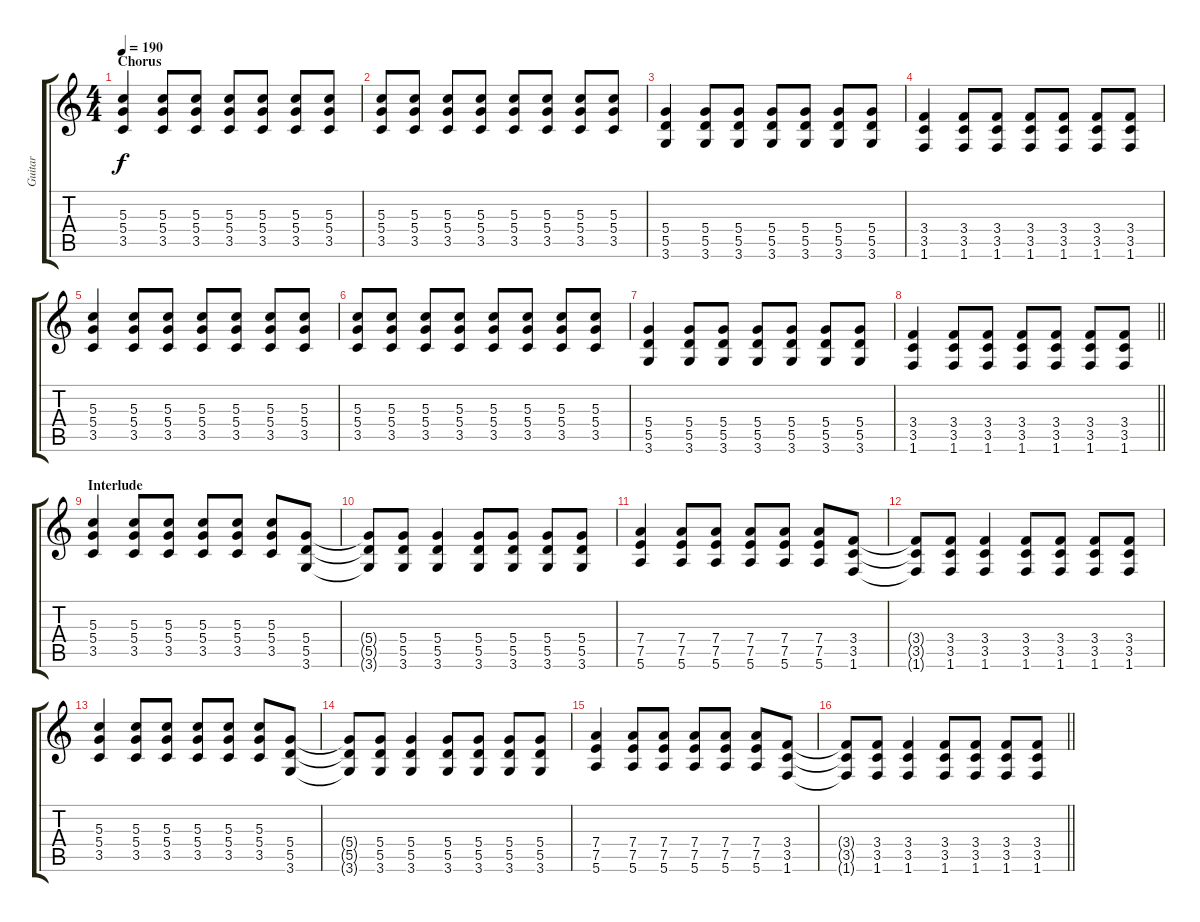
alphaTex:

\track ("Guitar" "Guitar") {instrument distortionguitar}
\staff {score tabs}
\tuning (E4 B3 G3 D3 A2 E2) {hide}
\ts (4 4)
\section ("" "Chorus")
\tempo 190
\clef g2
\ks c
(5.3 5.4 3.5).4{dy f} (5.3 5.4 3.5).8 (5.3 5.4 3.5).8 (5.3 5.4 3.5).8 (5.3 5.4 3.5).8 (5.3 5.4 3.5).8 (5.3 5.4 3.5).8 |
(5.3 5.4 3.5).8 (5.3 5.4 3.5).8 (5.3 5.4 3.5).8 (5.3 5.4 3.5).8 (5.3 5.4 3.5).8 (5.3 5.4 3.5).8 (5.3 5.4 3.5).8 (5.3 5.4 3.5).8 |
(5.4 5.5 3.6).4 (5.4 5.5 3.6).8 (5.4 5.5 3.6).8 (5.4 5.5 3.6).8 (5.4 5.5 3.6).8 (5.4 5.5 3.6).8 (5.4 5.5 3.6).8 |
(3.4 3.5 1.6).4 (3.4 3.5 1.6).8 (3.4 3.5 1.6).8 (3.4 3.5 1.6).8 (3.4 3.5 1.6).8 (3.4 3.5 1.6).8 (3.4 3.5 1.6).8 |
(5.3 5.4 3.5).4 (5.3 5.4 3.5).8 (5.3 5.4 3.5).8 (5.3 5.4 3.5).8 (5.3 5.4 3.5).8 (5.3 5.4 3.5).8 (5.3 5.4 3.5).8 |
(5.3 5.4 3.5).8 (5.3 5.4 3.5).8 (5.3 5.4 3.5).8 (5.3 5.4 3.5).8 (5.3 5.4 3.5).8 (5.3 5.4 3.5).8 (5.3 5.4 3.5).8 (5.3 5.4 3.5).8 |
(5.4 5.5 3.6).4 (5.4 5.5 3.6).8 (5.4 5.5 3.6).8 (5.4 5.5 3.6).8 (5.4 5.5 3.6).8 (5.4 5.5 3.6).8 (5.4 5.5 3.6).8 |
\barLineRight lightlight
(3.4 3.5 1.6).4 (3.4 3.5 1.6).8 (3.4 3.5 1.6).8 (3.4 3.5 1.6).8 (3.4 3.5 1.6).8 (3.4 3.5 1.6).8 (3.4 3.5 1.6).8 |
\section ("" "Interlude")
(5.3 5.4 3.5).4 (5.3 5.4 3.5).8 (5.3 5.4 3.5).8 (5.3 5.4 3.5).8 (5.3 5.4 3.5).8 (5.3 5.4 3.5).8 (5.4 5.5 3.6).8 |
(5.4{t} 5.5{t} 3.6{t}).8 (5.4 5.5 3.6).8 (5.4 5.5 3.6).4 (5.4 5.5 3.6).8 (5.4 5.5 3.6).8 (5.4 5.5 3.6).8 (5.4 5.5 3.6).8 |
(7.4 7.5 5.6).4 (7.4 7.5 5.6).8 (7.4 7.5 5.6).8 (7.4 7.5 5.6).8 (7.4 7.5 5.6).8 (7.4 7.5 5.6).8 (3.4 3.5 1.6).8 |
(3.4{t} 3.5{t} 1.6{t}).8 (3.4 3.5 1.6).8 (3.4 3.5 1.6).4 (3.4 3.5 1.6).8 (3.4 3.5 1.6).8 (3.4 3.5 1.6).8 (3.4 3.5 1.6).8 |
(5.3 5.4 3.5).4 (5.3 5.4 3.5).8 (5.3 5.4 3.5).8 (5.3 5.4 3.5).8 (5.3 5.4 3.5).8 (5.3 5.4 3.5).8 (5.4 5.5 3.6).8 |
(5.4{t} 5.5{t} 3.6{t}).8 (5.4 5.5 3.6).8 (5.4 5.5 3.6).4 (5.4 5.5 3.6).8 (5.4 5.5 3.6).8 (5.4 5.5 3.6).8 (5.4 5.5 3.6).8 |
(7.4 7.5 5.6).4 (7.4 7.5 5.6).8 (7.4 7.5 5.6).8 (7.4 7.5 5.6).8 (7.4 7.5 5.6).8 (7.4 7.5 5.6).8 (3.4 3.5 1.6).8 |
\barLineRight lightlight
(3.4{t} 3.5{t} 1.6{t}).8 (3.4 3.5 1.6).8 (3.4 3.5 1.6).4 (3.4 3.5 1.6).8 (3.4 3.5 1.6).8 (3.4 3.5 1.6).8 (3.4 3.5 1.6).8
